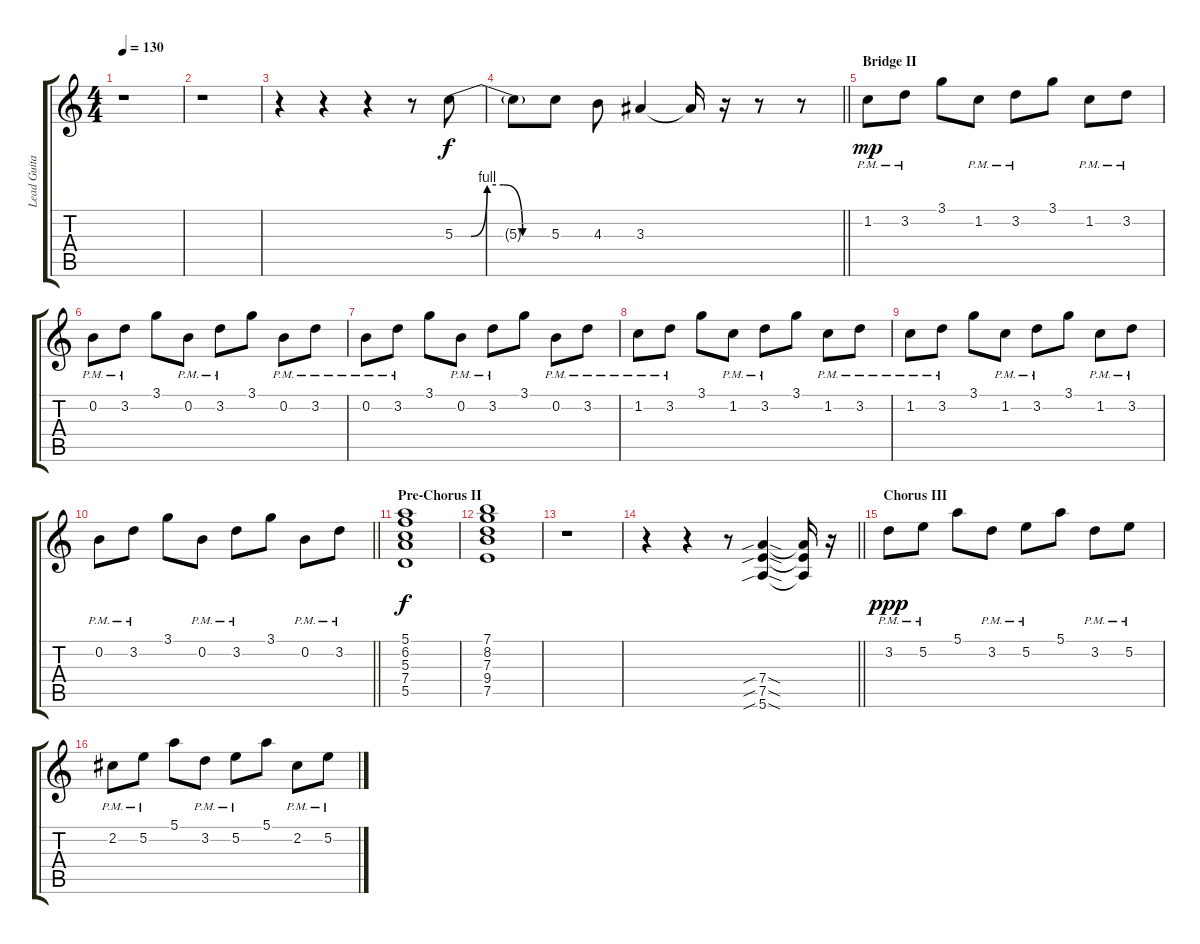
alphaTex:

\track ("Lead Guitar 2" "Lead Guita") {instrument overdrivenguitar}
\staff {score tabs}
\tuning (E4 B3 G3 D3 A2 E2) {hide}
\ts (4 4)
\tempo 130
\clef g2
\ks c
r.1{dy fff} |
r.1 |
r.4 r.4 r.4 r.8 5.3{be (custom 0 0 10 0 20 4 30 4 42 0 60 0)}.8{dy f} |
\barLineRight lightlight
5.3{t}.8 5.3.8 4.3.8 3.3.4 3.3{t}.16 r.16 r.8 r.8 |
\section ("" "Bridge II")
1.2{pm}.8{dy mp} 3.2{pm}.8 3.1.8 1.2{pm}.8 3.2{pm}.8 3.1.8 1.2{pm}.8 3.2{pm}.8 |
0.2{pm}.8 3.2{pm}.8 3.1.8 0.2{pm}.8 3.2{pm}.8 3.1.8 0.2{pm}.8 3.2{pm}.8 |
0.2{pm}.8 3.2{pm}.8 3.1.8 0.2{pm}.8 3.2{pm}.8 3.1.8 0.2{pm}.8 3.2{pm}.8 |
1.2{pm}.8 3.2{pm}.8 3.1.8 1.2{pm}.8 3.2{pm}.8 3.1.8 1.2{pm}.8 3.2{pm}.8 |
1.2{pm}.8 3.2{pm}.8 3.1.8 1.2{pm}.8 3.2{pm}.8 3.1.8 1.2{pm}.8 3.2{pm}.8 |
\barLineRight lightlight
0.2{pm}.8 3.2{pm}.8 3.1.8 0.2{pm}.8 3.2{pm}.8 3.1.8 0.2{pm}.8 3.2{pm}.8 |
\section ("" "Pre-Chorus II")
(5.1 6.2 5.3 7.4 5.5).1{dy f} |
(7.1 8.2 7.3 9.4 7.5).1 |
r.1 |
\barLineRight lightlight
r.4 r.4 r.8 (7.4{sib sod} 7.5{sib sod} 5.6{sib sod}).4 (7.4{t} 7.5{t} 5.6{t}).16 r.16 |
\section ("" "Chorus III")
3.2{pm}.8{dy ppp} 5.2{pm}.8 5.1.8 3.2{pm}.8 5.2{pm}.8 5.1.8 3.2{pm}.8 5.2{pm}.8 |
2.2{pm}.8 5.2{pm}.8 5.1.8 3.2{pm}.8 5.2{pm}.8 5.1.8 2.2{pm}.8 5.2{pm}.8
